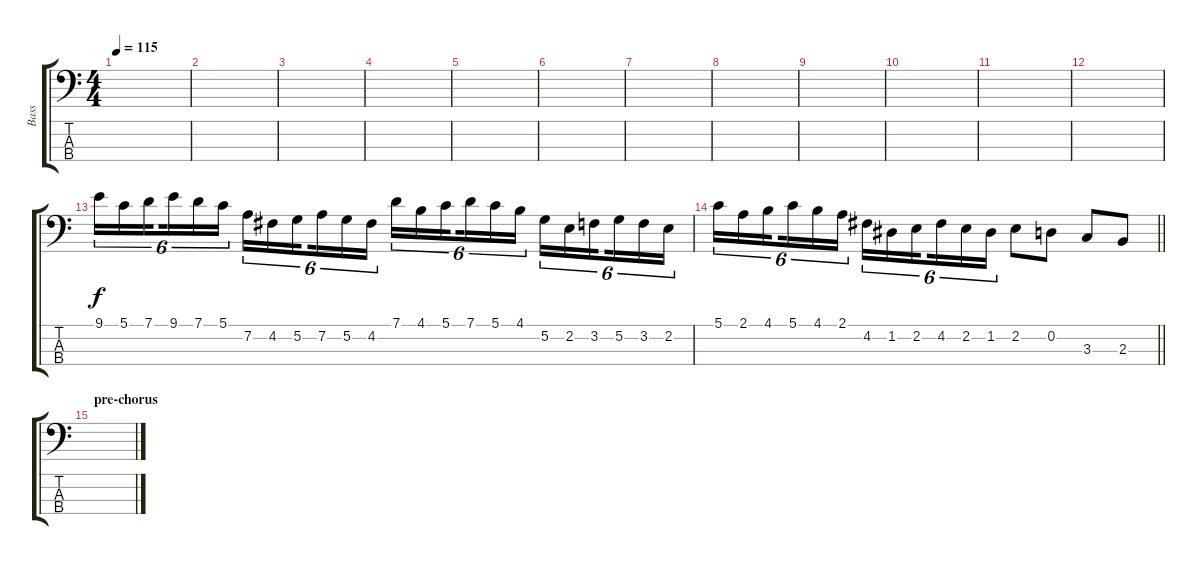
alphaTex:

\track ("Bass" "Bass") {instrument electricbasspick}
\staff {score tabs}
\tuning (G2 D2 A1 E1) {hide}
\ts (4 4)
\tempo 115
\clef f4
\ks c
|
|
|
|
|
|
|
|
|
|
|
|
9.1.16{tu (6 4)} 5.1.16{tu (6 4)} 7.1.16{tu (6 4) beam splitsecondary} 9.1.16{tu (6 4)} 7.1.16{tu (6 4)} 5.1.16{tu (6 4)} 7.2.16{tu (6 4)} 4.2.16{tu (6 4)} 5.2.16{tu (6 4) beam splitsecondary} 7.2.16{tu (6 4)} 5.2.16{tu (6 4)} 4.2.16{tu (6 4)} 7.1.16{tu (6 4)} 4.1.16{tu (6 4)} 5.1.16{tu (6 4) beam splitsecondary} 7.1.16{tu (6 4)} 5.1.16{tu (6 4)} 4.1.16{tu (6 4)} 5.2.16{tu (6 4)} 2.2.16{tu (6 4)} 3.2.16{tu (6 4) beam splitsecondary} 5.2.16{tu (6 4)} 3.2.16{tu (6 4)} 2.2.16{tu (6 4)} |
\barLineRight lightlight
5.1.16{tu (6 4)} 2.1.16{tu (6 4)} 4.1.16{tu (6 4) beam splitsecondary} 5.1.16{tu (6 4)} 4.1.16{tu (6 4)} 2.1.16{tu (6 4)} 4.2.16{tu (6 4)} 1.2.16{tu (6 4)} 2.2.16{tu (6 4) beam splitsecondary} 4.2.16{tu (6 4)} 2.2.16{tu (6 4)} 1.2.16{tu (6 4)} 2.2.8 0.2.8 3.3.8 2.3.8 |
\section ("" "pre-chorus")
